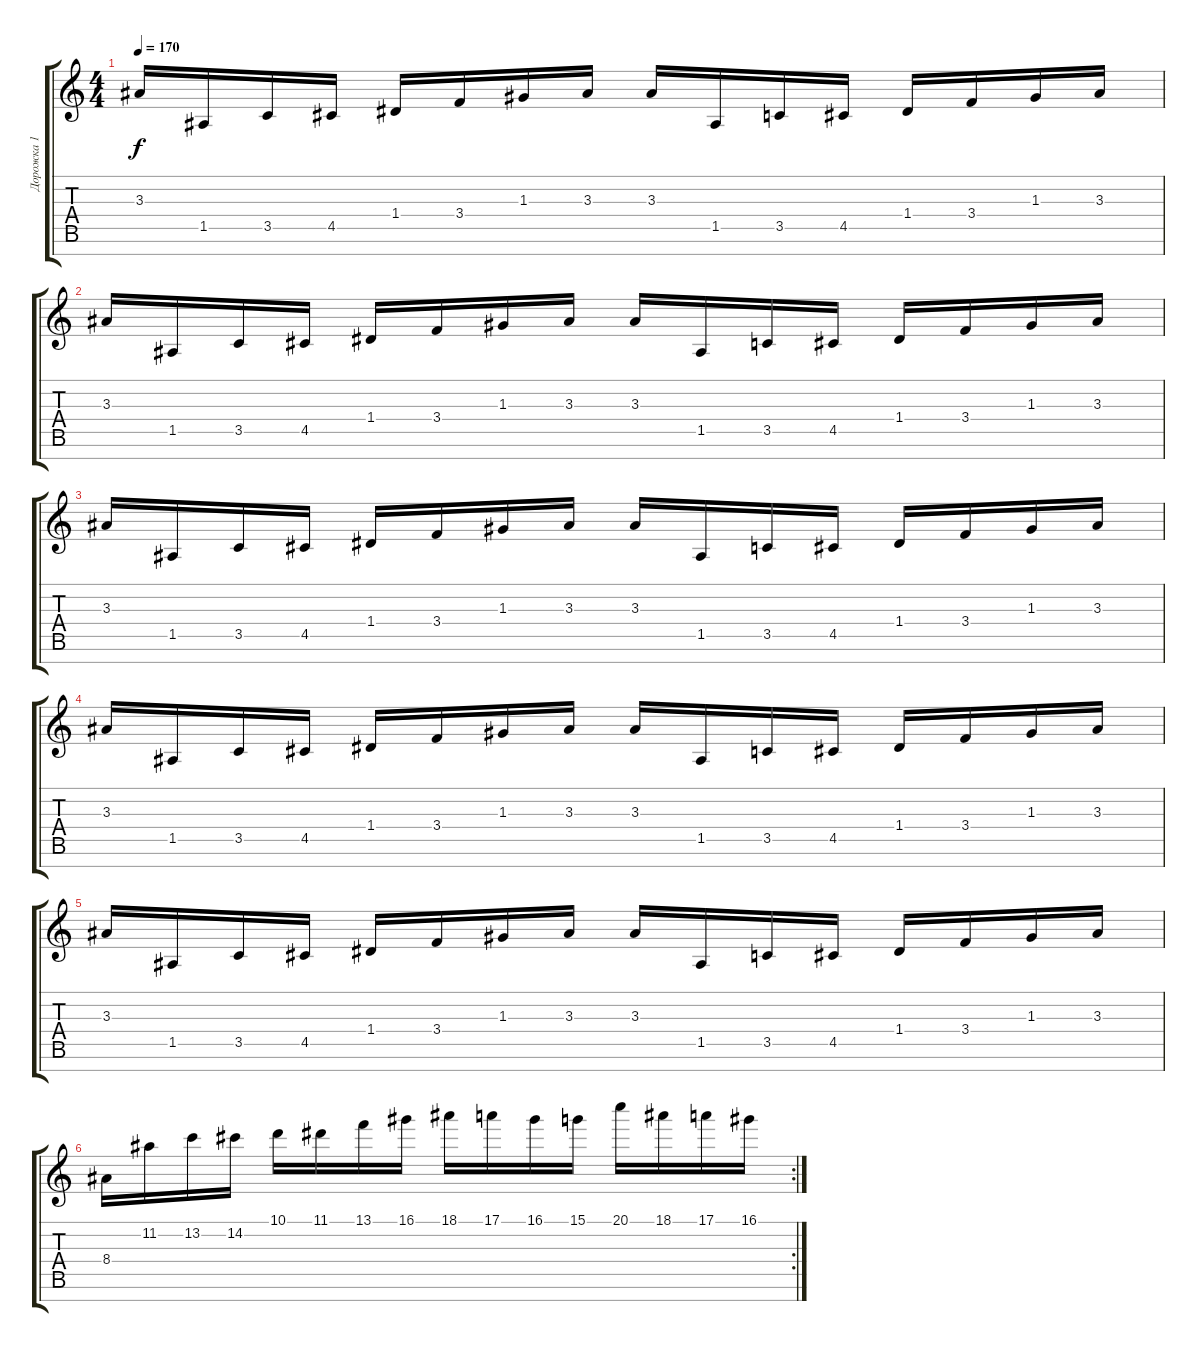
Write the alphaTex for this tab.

\track ("Дорожка 1" "Дорожка 1") {instrument distortionguitar}
\staff {score tabs}
\tuning (E4 B3 G3 D3 A2 E2 B1) {hide}
\ts (4 4)
\tempo 170
\clef g2
\ks c
3.3.16{dy f} 1.5.16 3.5.16 4.5.16 1.4.16 3.4.16 1.3.16 3.3.16 3.3.16 1.5.16 3.5.16 4.5.16 1.4.16 3.4.16 1.3.16 3.3.16 |
3.3.16 1.5.16 3.5.16 4.5.16 1.4.16 3.4.16 1.3.16 3.3.16 3.3.16 1.5.16 3.5.16 4.5.16 1.4.16 3.4.16 1.3.16 3.3.16 |
3.3.16 1.5.16 3.5.16 4.5.16 1.4.16 3.4.16 1.3.16 3.3.16 3.3.16 1.5.16 3.5.16 4.5.16 1.4.16 3.4.16 1.3.16 3.3.16 |
3.3.16 1.5.16 3.5.16 4.5.16 1.4.16 3.4.16 1.3.16 3.3.16 3.3.16 1.5.16 3.5.16 4.5.16 1.4.16 3.4.16 1.3.16 3.3.16 |
3.3.16 1.5.16 3.5.16 4.5.16 1.4.16 3.4.16 1.3.16 3.3.16 3.3.16 1.5.16 3.5.16 4.5.16 1.4.16 3.4.16 1.3.16 3.3.16 |
\rc 2
8.4.16 11.2.16 13.2.16 14.2.16 10.1.16 11.1.16 13.1.16 16.1.16 18.1.16 17.1.16 16.1.16 15.1.16 20.1.16 18.1.16 17.1.16 16.1.16
